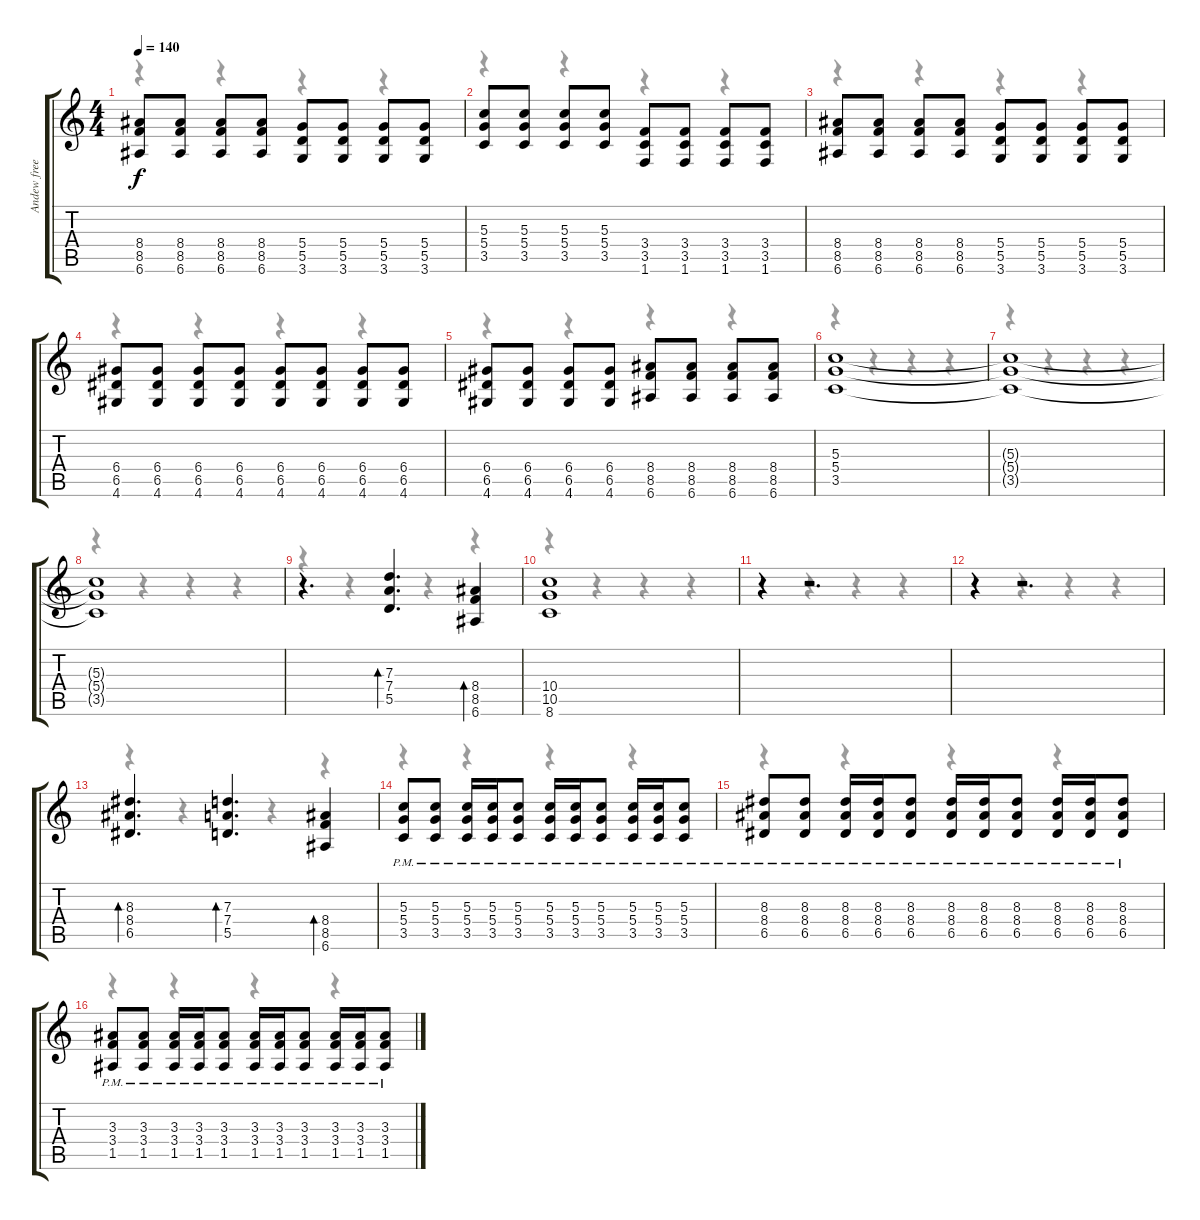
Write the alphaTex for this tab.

\track ("Andew freeman " "Andew free") {instrument distortionguitar}
\staff {score tabs}
\tuning (E4 B3 G3 D3 A2 E2) {hide}
\voice
\ts (4 4)
\tempo 140
\clef g2
\ks c
(8.4 8.5 6.6).8{dy f} (8.4 8.5 6.6).8 (8.4 8.5 6.6).8 (8.4 8.5 6.6).8 (5.4 5.5 3.6).8 (5.4 5.5 3.6).8 (5.4 5.5 3.6).8 (5.4 5.5 3.6).8 |
(5.3 5.4 3.5).8 (5.3 5.4 3.5).8 (5.3 5.4 3.5).8 (5.3 5.4 3.5).8 (3.4 3.5 1.6).8 (3.4 3.5 1.6).8 (3.4 3.5 1.6).8 (3.4 3.5 1.6).8 |
(8.4 8.5 6.6).8 (8.4 8.5 6.6).8 (8.4 8.5 6.6).8 (8.4 8.5 6.6).8 (5.4 5.5 3.6).8 (5.4 5.5 3.6).8 (5.4 5.5 3.6).8 (5.4 5.5 3.6).8 |
(6.4 6.5 4.6).8 (6.4 6.5 4.6).8 (6.4 6.5 4.6).8 (6.4 6.5 4.6).8 (6.4 6.5 4.6).8 (6.4 6.5 4.6).8 (6.4 6.5 4.6).8 (6.4 6.5 4.6).8 |
(6.4 6.5 4.6).8 (6.4 6.5 4.6).8 (6.4 6.5 4.6).8 (6.4 6.5 4.6).8 (8.4 8.5 6.6).8 (8.4 8.5 6.6).8 (8.4 8.5 6.6).8 (8.4 8.5 6.6).8 |
(5.3 5.4 3.5).1 |
(5.3{t} 5.4{t} 3.5{t}).1 |
(5.3{t} 5.4{t} 3.5{t}).1 |
r.4{d} (7.3 7.4 5.5).4{d bd 240} (8.4 8.5 6.6).4{bd 240} |
(10.4 10.5 8.6).1 |
r.4 r.2{d} |
r.4 r.2{d} |
(8.3 8.4 6.5).4{d bd 240} (7.3 7.4 5.5).4{d bd 240} (8.4 8.5 6.6).4{bd 240} |
(5.3{pm} 5.4{pm} 3.5{pm}).8 (5.3{pm} 5.4{pm} 3.5{pm}).8 (5.3{pm} 5.4{pm} 3.5{pm}).16 (5.3{pm} 5.4{pm} 3.5{pm}).16 (5.3{pm} 5.4{pm} 3.5{pm}).8 (5.3{pm} 5.4{pm} 3.5{pm}).16 (5.3{pm} 5.4{pm} 3.5{pm}).16 (5.3{pm} 5.4{pm} 3.5{pm}).8 (5.3{pm} 5.4{pm} 3.5{pm}).16 (5.3{pm} 5.4{pm} 3.5{pm}).16 (5.3{pm} 5.4{pm} 3.5{pm}).8 |
(8.3{pm} 8.4{pm} 6.5{pm}).8 (8.3{pm} 8.4{pm} 6.5{pm}).8 (8.3{pm} 8.4{pm} 6.5{pm}).16 (8.3{pm} 8.4{pm} 6.5{pm}).16 (8.3{pm} 8.4{pm} 6.5{pm}).8 (8.3{pm} 8.4{pm} 6.5{pm}).16 (8.3{pm} 8.4{pm} 6.5{pm}).16 (8.3{pm} 8.4{pm} 6.5{pm}).8 (8.3{pm} 8.4{pm} 6.5{pm}).16 (8.3{pm} 8.4{pm} 6.5{pm}).16 (8.3{pm} 8.4{pm} 6.5{pm}).8 |
(3.3{pm} 3.4{pm} 1.5{pm}).8 (3.3{pm} 3.4{pm} 1.5{pm}).8 (3.3{pm} 3.4{pm} 1.5{pm}).16 (3.3{pm} 3.4{pm} 1.5{pm}).16 (3.3{pm} 3.4{pm} 1.5{pm}).8 (3.3{pm} 3.4{pm} 1.5{pm}).16 (3.3{pm} 3.4{pm} 1.5{pm}).16 (3.3{pm} 3.4{pm} 1.5{pm}).8 (3.3{pm} 3.4{pm} 1.5{pm}).16 (3.3{pm} 3.4{pm} 1.5{pm}).16 (3.3{pm} 3.4{pm} 1.5{pm}).8
\voice
\clef g2
\ottava regular
\simile none
\ks c
r.4{dy f} r.4 r.4 r.4 |
r.4 r.4 r.4 r.4 |
r.4 r.4 r.4 r.4 |
r.4 r.4 r.4 r.4 |
r.4 r.4 r.4 r.4 |
r.4 r.4 r.4 r.4 |
r.4 r.4 r.4 r.4 |
r.4 r.4 r.4 r.4 |
r.4 r.4 r.4 r.4{bd 240} |
r.4 r.4 r.4 r.4 |
r.4 r.4 r.4 r.4 |
r.4 r.4 r.4 r.4 |
r.4{bd 240} r.4 r.4 r.4{bd 240} |
r.4 r.4 r.4 r.4 |
r.4 r.4 r.4 r.4 |
r.4 r.4 r.4 r.4
